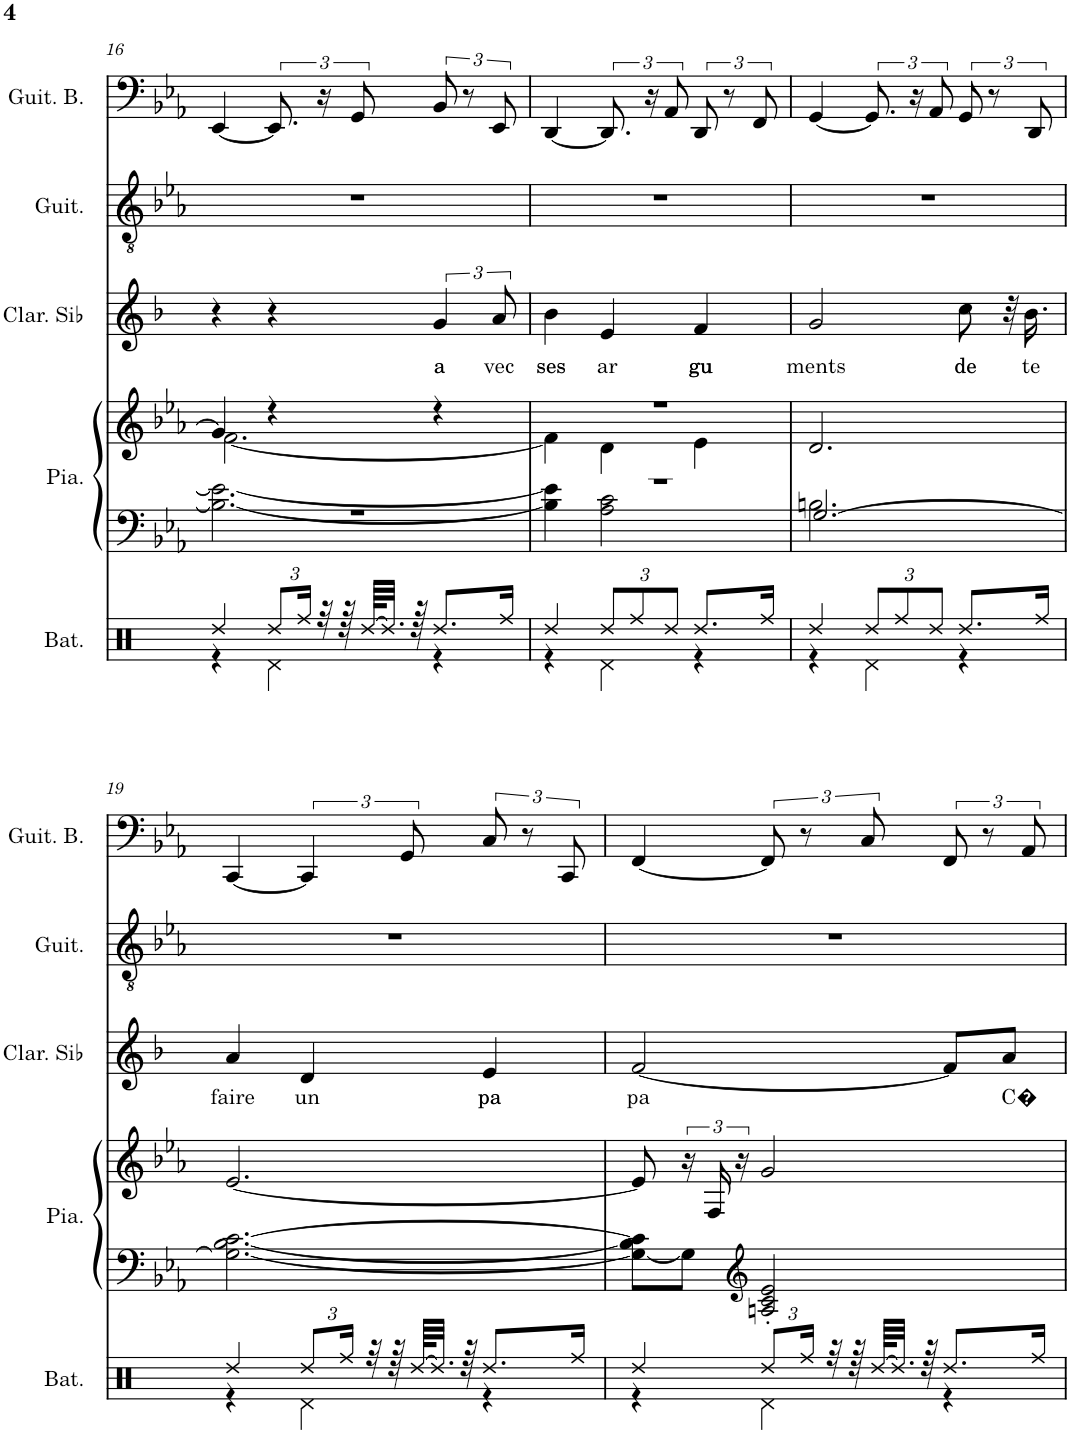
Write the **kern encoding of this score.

**kern	**kern	**kern	**kern	**text	**kern	**kern
*part5	*part4	*part4	*part3	*part3	*part2	*part1
*staff6	*staff5	*staff4	*staff3	*staff3	*staff2	*staff1
*I"Batterie	*I"Piano	*	*I"Clarinette en Sib	*	*I"Guitare classique	*I"Guitare Basse
*I'Bat.	*I'Pia.	*	*I'Clar. Sib	*	*I'Guit.	*I'Guit. B.
!!LO:PB:g=z
*clefX	*clefG2	*clefG2	*clefG2	*	*clefGv2	*clefF4
*	*	*	*Trd1c2	*	*	*Trd7c12
*k[]	*k[b-e-a-]	*k[b-e-a-]	*k[b-]	*	*k[b-e-a-]	*k[b-e-a-]
*M3/4	*M3/4	*M3/4	*M3/4	*	*M3/4	*M3/4
=16	=16	=16	=16	=16	=16	=16
*^	*^	*^	*	*	*	*
4Rdd/	4r	2.r	2.B-\_ 2.e-\_	4g/]	[2.f\	4r	.	2.r	[4EE-/
*Xbrackettup	*	*	*	*	*	*	*	*	*
12Rdd/L	4Rd\	.	.	4r	.	4r	.	.	12.EE-/]
24Rff/Jk	.	.	.	.	.	.	.	.	.
32r	.	.	.	.	.	.	.	.	24r
64r	.	.	.	.	.	.	.	.	.
.	.	.	.	.	.	.	.	.	12GG/
[64Rdd/KLLL	.	.	.	.	.	.	.	.	.
32.Rdd/JJJ]	.	.	.	.	.	.	.	.	.
64r	.	.	.	.	.	.	.	.	.
!	!	!	!	!	!	!	!LO:LY:b	!	!
8.Rdd/L	4r	.	.	4r	.	6g/	a	.	12BB-/
.	.	.	.	.	.	.	.	.	12r
!	!	!	!	!	!	!	!LO:LY:b	!	!
.	.	.	.	.	.	12a/	vec	.	12EE-/
16Rff/Jk	.	.	.	.	.	.	.	.	.
=17	=17	=17	=17	=17	=17	=17	=17	=17	=17
!	!	!	!	!	!	!	!LO:LY:b	!	!
4Rdd/	4r	2.r	4B-\] 4e-\]	2.r	4f\]	4b-\	ses	2.r	[4DD/
!	!	!	!	!	!	!	!LO:LY:b	!	!
12Rdd/L	4Rd\	.	2A-\ 2c\	.	4d\	4e/	ar	.	12.DD/]
12Rff/	.	.	.	.	.	.	.	.	.
.	.	.	.	.	.	.	.	.	24r
12Rdd/J	.	.	.	.	.	.	.	.	12AA-/
!	!	!	!	!	!	!	!LO:LY:b	!	!
8.Rdd/L	4r	.	.	.	4e-\	4f/	gu	.	12DD/
.	.	.	.	.	.	.	.	.	12r
.	.	.	.	.	.	.	.	.	12FF/
16Rff/Jk	.	.	.	.	.	.	.	.	.
*	*	*	*	*v	*v	*	*	*	*
=18	=18	=18	=18	=18	=18	=18	=18	=18
!	!	!	!	!	!	!LO:LY:b	!	!
4Rdd/	4r	[2.G/	2.Bn\	2.d/	2g/	ments	2.r	[4GG/
12Rdd/L	4Rd\	.	.	.	.	.	.	12.GG/]
12Rff/	.	.	.	.	.	.	.	.
.	.	.	.	.	.	.	.	24r
12Rdd/J	.	.	.	.	.	.	.	12AA-/
!	!	!	!	!	!	!LO:LY:b	!	!
8.Rdd/L	4r	.	.	.	8cc\	de	.	12GG/
.	.	.	.	.	.	.	.	12r
.	.	.	.	.	32r	.	.	.
!	!	!	!	!	!	!LO:LY:b	!	!
.	.	.	.	.	16.b-\	te	.	.
.	.	.	.	.	.	.	.	12DD/
16Rff/Jk	.	.	.	.	.	.	.	.
*	*	*v	*v	*	*	*	*	*
!!LO:LB:g=z
=19	=19	=19	=19	=19	=19	=19	=19
!	!	!	!	!	!LO:LY:b	!	!
4Rdd/	4r	2.G\_ [2.B-\ [2.c\	[2.e-/	4a/	faire	2.r	[4CC/
!	!	!	!	!	!LO:LY:b	!	!
12Rdd/L	4Rd\	.	.	4d/	un	.	6CC/]
24Rff/Jk	.	.	.	.	.	.	.
32r	.	.	.	.	.	.	.
64r	.	.	.	.	.	.	.
.	.	.	.	.	.	.	12GG/
[64Rdd/KLLL	.	.	.	.	.	.	.
32.Rdd/JJJ]	.	.	.	.	.	.	.
64r	.	.	.	.	.	.	.
!	!	!	!	!	!LO:LY:b	!	!
8.Rdd/L	4r	.	.	4e/	pa	.	12C/
.	.	.	.	.	.	.	12r
.	.	.	.	.	.	.	12CC/
16Rff/Jk	.	.	.	.	.	.	.
=20	=20	=20	=20	=20	=20	=20	=20
!	!	!	!	!	!LO:LY:b	!	!
4Rdd/	4r	8G\_ 8B-\] 8c\]L	8e-/]	[2f/	pa	2.r	[4FF/
.	.	8G\J]	24r	.	.	.	.
.	.	.	24F/	.	.	.	.
.	.	.	24r	.	.	.	.
*	*	*clefG2	*	*	*	*	*
12Rdd/L	4Rd\	2An/' 2c/' 2e-/'	2g/	.	.	.	12FF/]
24Rff/Jk	.	.	.	.	.	.	12r
32r	.	.	.	.	.	.	.
64r	.	.	.	.	.	.	.
.	.	.	.	.	.	.	12C/
[64Rdd/KLLL	.	.	.	.	.	.	.
32.Rdd/JJJ]	.	.	.	.	.	.	.
64r	.	.	.	.	.	.	.
8.Rdd/L	4r	.	.	8f/L]	.	.	12FF/
.	.	.	.	.	.	.	12r
!	!	!	!	!	!LO:LY:b	!	!
.	.	.	.	8a/J	C�	.	.
.	.	.	.	.	.	.	12AA-/
16Rff/Jk	.	.	.	.	.	.	.
*v	*v	*	*	*	*	*	*
=	=	=	=	=	=	=
*-	*-	*-	*-	*-	*-	*-
